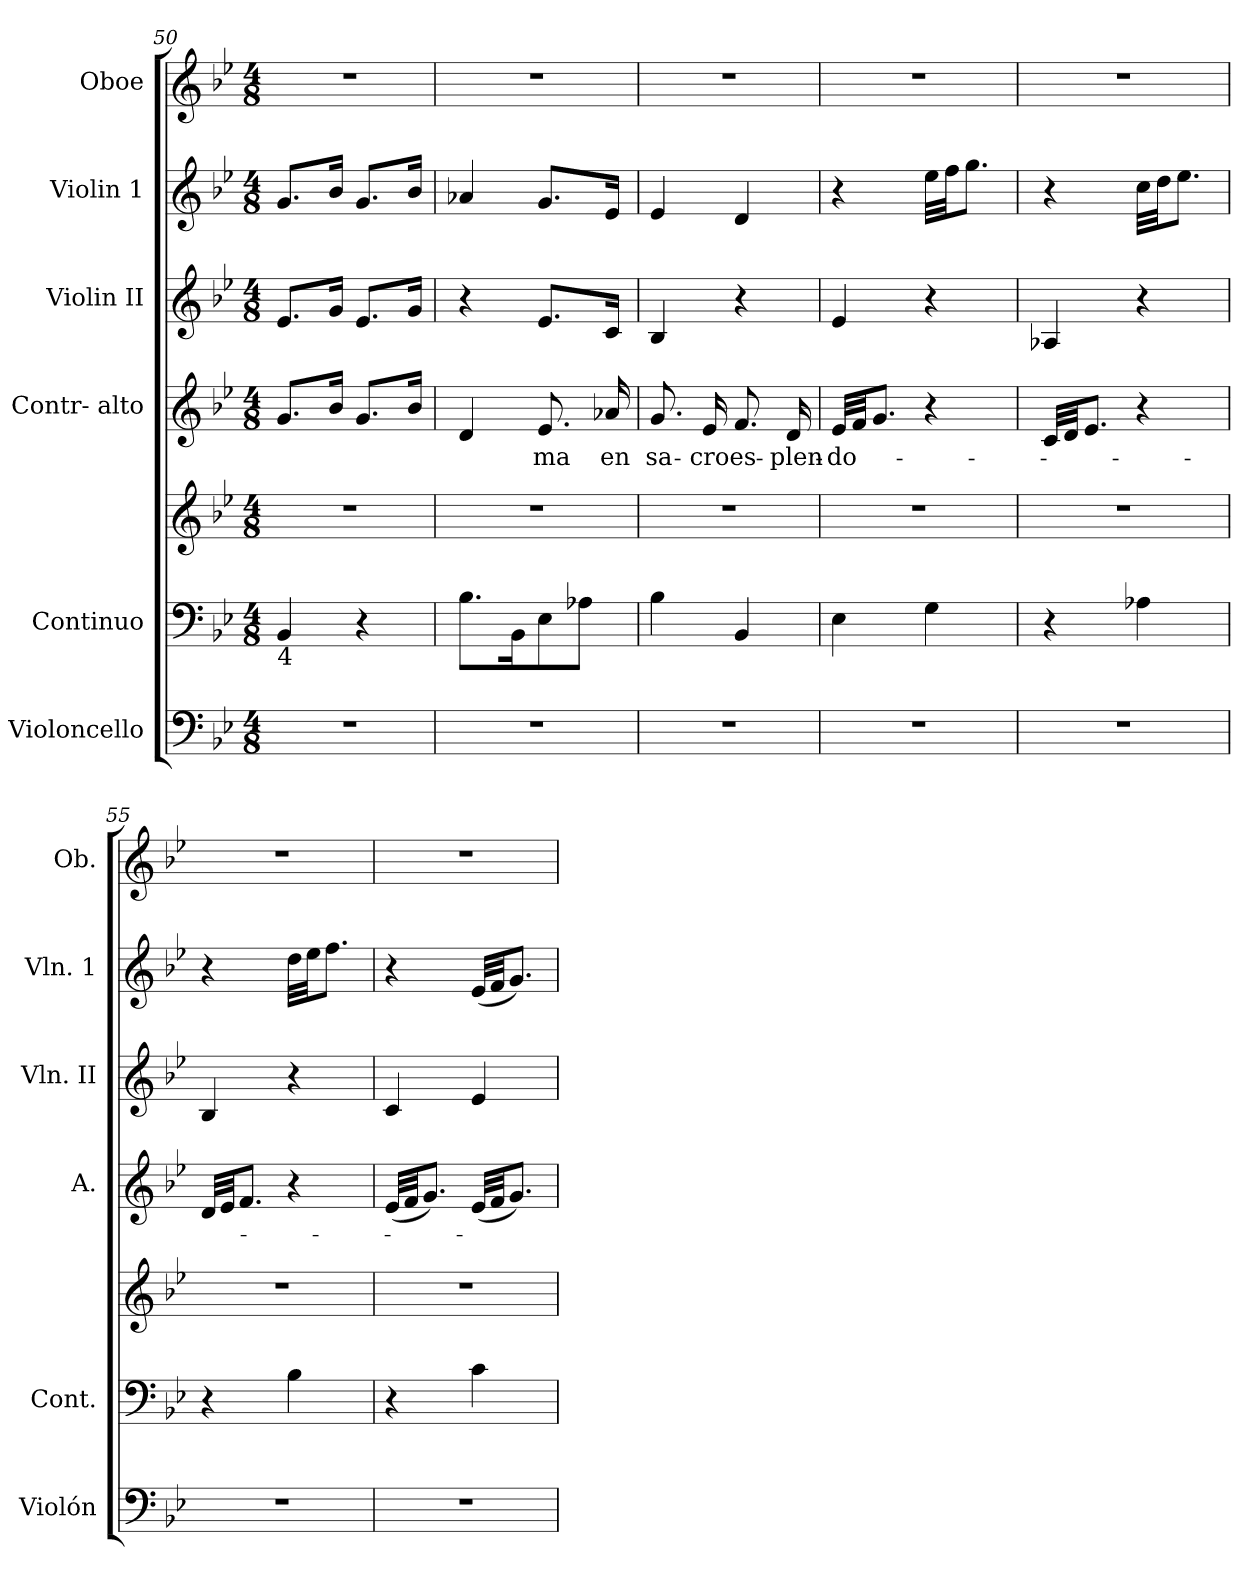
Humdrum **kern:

**kern	**kern	**kern	**kern	**text	**kern	**kern	**kern
*part6	*part5	*part5	*part4	*part4	*part3	*part2	*part1
*staff7	*staff6	*staff5	*staff4	*staff4	*staff3	*staff2	*staff1
*I"Violoncello	*I"Continuo	*	*I"Contr- alto	*	*I"Violin II	*I"Violin 1	*I"Oboe
*I'Violón	*I'Cont.	*	*I'A.	*	*I'Vln. II	*I'Vln. 1	*I'Ob.
*clefF4	*clefF4	*clefG2	*clefG2	*	*clefG2	*clefG2	*clefG2
*k[b-e-]	*k[b-e-]	*k[b-e-]	*k[b-e-]	*	*k[b-e-]	*k[b-e-]	*k[b-e-]
*B-:	*B-:	*B-:	*B-:	*	*B-:	*B-:	*B-:
*M4/8	*M4/8	*M4/8	*M4/8	*	*M4/8	*M4/8	*M4/8
=50	=50	=50	=50	=50	=50	=50	=50
!	!LO:TX:b:t=4	!	!	!	!	!	!
!LO:N:vis=1	!	!LO:N:vis=1	!	!	!	!	!LO:N:vis=1
2r	4BB-i/	2r	8.gi/L	.	8.e-i/L	8.gi/L	2r
.	.	.	16b-i/Jk	.	16gi/Jk	16b-i/Jk	.
.	4r	.	8.gi/L	.	8.e-i/L	8.gi/L	.
.	.	.	16b-i/Jk	.	16gi/Jk	16b-i/Jk	.
=51	=51	=51	=51	=51	=51	=51	=51
!LO:N:vis=1	!	!LO:N:vis=1	!	!	!	!	!LO:N:vis=1
2r	8.B-i\L	2r	4di/	.	4r	4a-Xi/	2r
.	16BB-i\k	.	.	.	.	.	.
!	!	!	!	!LO:LY:b:color=#000000	!	!	!
.	8E-i\	.	8.e-i/	-ma	8.e-i/L	8.gi/L	.
.	8A-Xi\J	.	.	.	.	.	.
!	!	!	!	!LO:LY:b:color=#000000	!	!	!
.	.	.	16a-Xi/	en	16ci/Jk	16e-i/Jk	.
=52	=52	=52	=52	=52	=52	=52	=52
!LO:N:vis=1	!	!LO:N:vis=1	!	!	!	!	!
!	!	!	!	!LO:LY:b:color=#000000	!	!	!LO:N:vis=1
2r	4B-i\	2r	8.gi/	sa-	4B-i/	4e-i/	2r
!	!	!	!	!LO:LY:b:color=#000000	!	!	!
.	.	.	16e-i/	-cro	.	.	.
!	!	!	!	!LO:LY:b:color=#000000	!	!	!
.	4BB-i/	.	8.fi/	es-	4r	4di/	.
!	!	!	!	!LO:LY:b:color=#000000	!	!	!
.	.	.	16di/	-plen-	.	.	.
=53	=53	=53	=53	=53	=53	=53	=53
!LO:N:vis=1	!	!LO:N:vis=1	!	!	!	!	!
!	!	!	!	!LO:LY:b:color=#000000	!	!	!LO:N:vis=1
2r	4E-i\	2r	32e-i/LLL	-do-	4e-i/	4r	2r
.	.	.	32fi/JJ	.	.	.	.
.	.	.	8.gi/J	.	.	.	.
.	4Gi\	.	4r	.	4r	32ee-i\LLL	.
.	.	.	.	.	.	32ffi\JJ	.
.	.	.	.	.	.	8.ggi\J	.
!!LO:PB:g=z
=54	=54	=54	=54	=54	=54	=54	=54
!LO:N:vis=1	!	!LO:N:vis=1	!	!	!	!	!LO:N:vis=1
2r	4r	2r	32ci/LLL	.	4A-Xi/	4r	2r
.	.	.	32di/JJ	.	.	.	.
.	.	.	8.e-i/J	.	.	.	.
.	4A-Xi\	.	4r	.	4r	32cci\LLL	.
.	.	.	.	.	.	32ddi\JJ	.
.	.	.	.	.	.	8.ee-i\J	.
=55	=55	=55	=55	=55	=55	=55	=55
!LO:N:vis=1	!	!LO:N:vis=1	!	!	!	!	!LO:N:vis=1
2r	4r	2r	32di/LLL	.	4B-i/	4r	2r
.	.	.	32e-i/JJ	.	.	.	.
.	.	.	8.fi/J	.	.	.	.
.	4B-i\	.	4r	.	4r	32ddi\LLL	.
.	.	.	.	.	.	32ee-i\JJ	.
.	.	.	.	.	.	8.ffi\J	.
=56	=56	=56	=56	=56	=56	=56	=56
!LO:N:vis=1	!	!LO:N:vis=1	!	!	!	!	!LO:N:vis=1
2r	4r	2r	(32e-i/LLL	.	4ci/	4r	2r
.	.	.	32fi/JJ	.	.	.	.
.	.	.	8.gi/J)	.	.	.	.
.	4ci\	.	(32e-i/LLL	.	4e-i/	(32e-i/LLL	.
.	.	.	32fi/JJ	.	.	32fi/JJ	.
.	.	.	8.gi/J)	.	.	8.gi/J)	.
=	=	=	=	=	=	=	=
*-	*-	*-	*-	*-	*-	*-	*-
